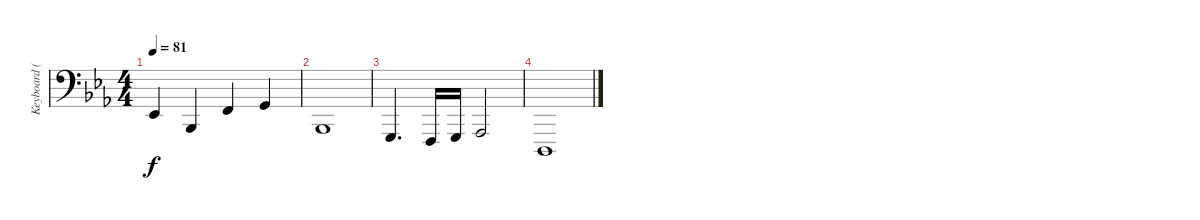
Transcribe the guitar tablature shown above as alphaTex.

\track ("Keyboard (Left Hand)" "Keyboard (") {instrument synthbrass1}
\staff {score}
\tuning (G2 D2 A1 E1 B0) {hide}
\ts (4 4)
\tempo 81
\clef f4
\ks eb
1.2.4{dy f} 1.3.4 3.2.4 0.1.4 |
1.3.1 |
3.4.4{d} 1.4.16 3.4.16 4.4.2 |
3.5.1
